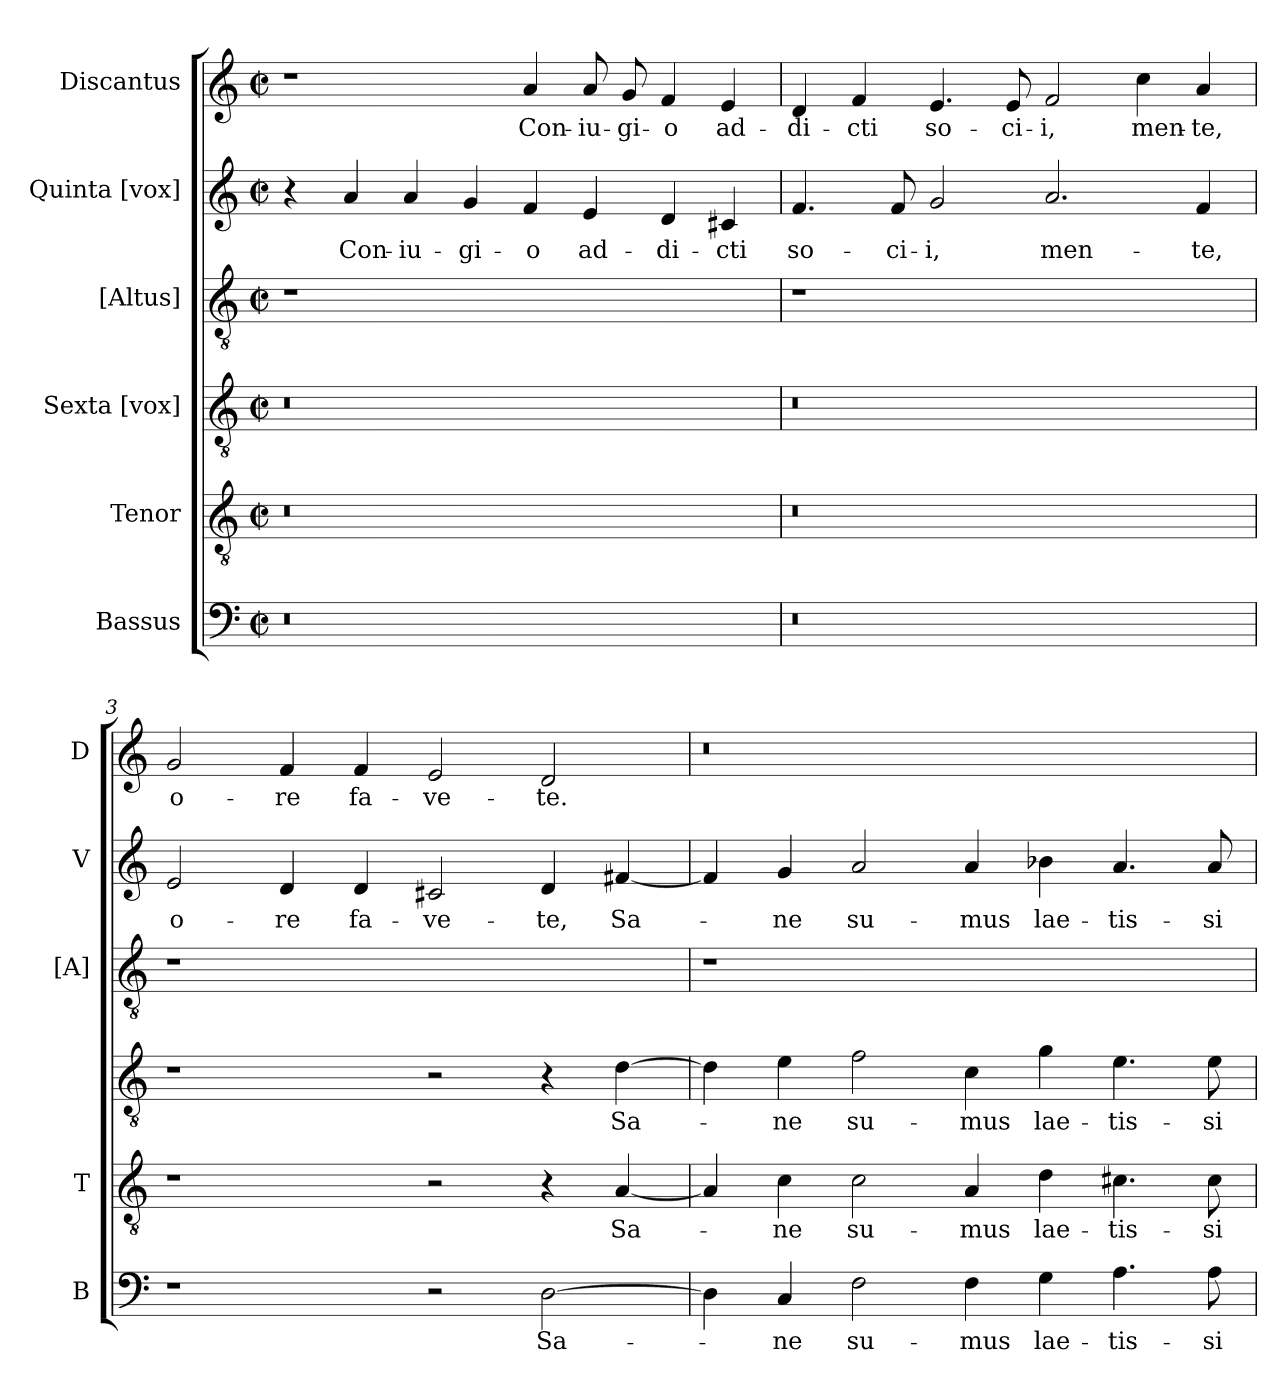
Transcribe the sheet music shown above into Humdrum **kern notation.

**kern	**text	**kern	**text	**kern	**text	**kern	**kern	**text	**kern	**text
*part6	*part6	*part5	*part5	*part4	*part4	*part3	*part2	*part2	*part1	*part1
*staff6	*staff6	*staff5	*staff5	*staff4	*staff4	*staff3	*staff2	*staff2	*staff1	*staff1
*I"Bassus	*	*I"Tenor	*	*I"Sexta [vox]	*	*I"[Altus]	*I"Quinta [vox]	*	*I"Discantus	*
*I'B	*	*I'T	*	*	*	*I'[A]	*I'V	*	*I'D	*
*clefF4	*	*clefGv2	*	*clefGv2	*	*clefGv2	*clefG2	*	*clefG2	*
*k[]	*	*k[]	*	*k[]	*	*k[]	*k[]	*	*k[]	*
*C:	*	*C:	*	*C:	*	*C:	*C:	*	*C:	*
*M2/2	*	*M2/2	*	*M2/2	*	*M2/2	*M2/2	*	*M2/2	*
*met(c|)	*	*met(c|)	*	*met(c|)	*	*met(c|)	*met(c|)	*	*met(c|)	*
=1	=1	=1	=1	=1	=1	=1	=1	=1	=1	=1
0r	.	0r	.	0r	.	1r	4r	.	1r	.
.	.	.	.	.	.	.	4a/	Con-	.	.
.	.	.	.	.	.	.	4a/	-iu-	.	.
.	.	.	.	.	.	.	4g/	-gi-	.	.
.	.	.	.	.	.	1ryy	4f/	-o	4a/	Con-
.	.	.	.	.	.	.	4e/	ad-	8a/	-iu-
.	.	.	.	.	.	.	.	.	8g/	-gi-
.	.	.	.	.	.	.	4d/	-di-	4f/	-o
.	.	.	.	.	.	.	4c#X/	-cti	4e/	ad-
=2	=2	=2	=2	=2	=2	=2	=2	=2	=2	=2
0r	.	0r	.	0r	.	1r	4.f/	so-	4d/	-di-
.	.	.	.	.	.	.	.	.	4f/	-cti
.	.	.	.	.	.	.	8f/	-ci-	.	.
.	.	.	.	.	.	.	2g/	-i,	4.e/	so-
.	.	.	.	.	.	.	.	.	8e/	-ci-
.	.	.	.	.	.	1ryy	2.a/	men-	2f/	-i,
.	.	.	.	.	.	.	.	.	4cc\	men-
.	.	.	.	.	.	.	4f/	-te,	4a/	-te,
=3	=3	=3	=3	=3	=3	=3	=3	=3	=3	=3
1r	.	1r	.	1r	.	1r	2e/	o-	2g/	o-
.	.	.	.	.	.	.	4d/	-re	4f/	-re
.	.	.	.	.	.	.	4d/	fa-	4f/	fa-
2r	.	2r	.	2r	.	1ryy	2c#X/	-ve-	2e/	-ve-
[2D\	Sa-	4r	.	4r	.	.	4d/	-te,	2d/	-te.
.	.	[4A/	Sa-	[4d\	Sa-	.	[4f#X/	Sa-	.	.
!!LO:LB:g=z
=4	=4	=4	=4	=4	=4	=4	=4	=4	=4	=4
4D\]	.	4A/]	.	4d\]	.	1r	4f#/]	.	0r	.
4C/	-ne	4c\	-ne	4e\	-ne	.	4g/	-ne	.	.
2F\	su-	2c\	su-	2f\	su-	.	2a/	su-	.	.
4F\	-mus	4A/	-mus	4c\	-mus	1ryy	4a/	-mus	.	.
4G\	lae-	4d\	lae-	4g\	lae-	.	4b-X\	lae-	.	.
4.A\	-tis-	4.c#X\	-tis-	4.e\	-tis-	.	4.a/	-tis-	.	.
8A\	-si-	8c#\	-si-	8e\	-si-	.	8a/	-si-	.	.
=	=	=	=	=	=	=	=	=	=	=
*-	*-	*-	*-	*-	*-	*-	*-	*-	*-	*-
